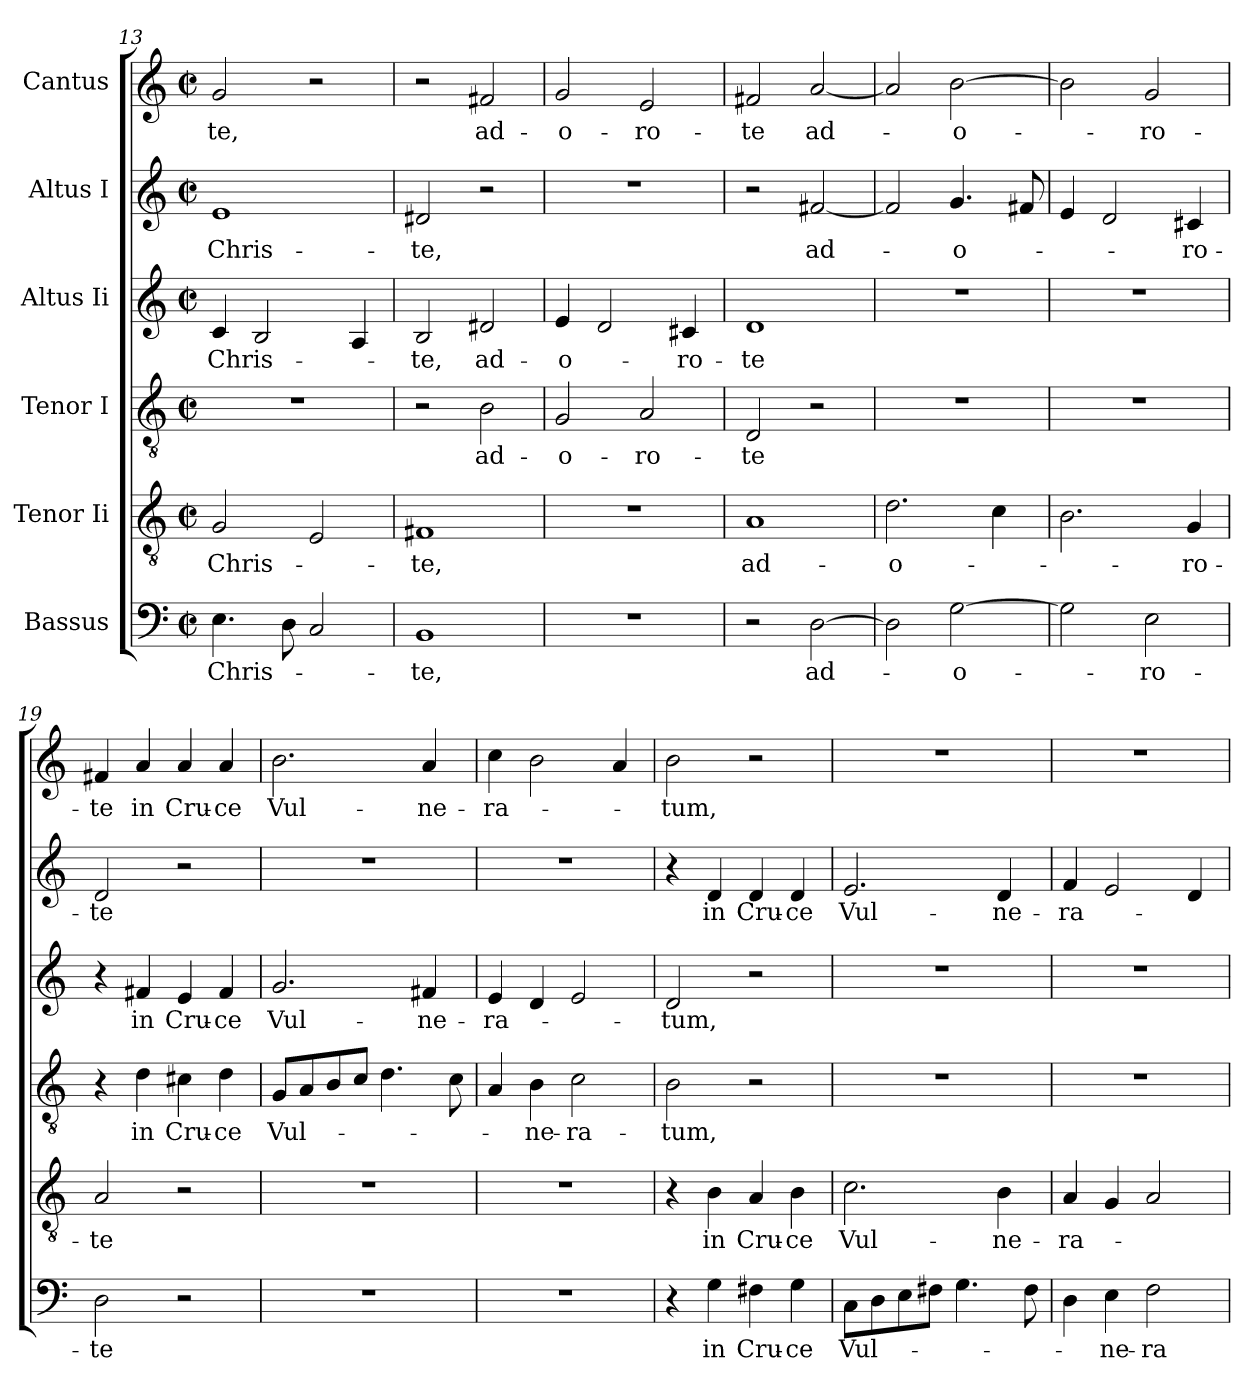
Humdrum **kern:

**kern	**text	**kern	**text	**kern	**text	**kern	**text	**kern	**text	**kern	**text
*part6	*part6	*part5	*part5	*part4	*part4	*part3	*part3	*part2	*part2	*part1	*part1
*staff6	*staff6	*staff5	*staff5	*staff4	*staff4	*staff3	*staff3	*staff2	*staff2	*staff1	*staff1
*I"Bassus	*	*I"Tenor Ii	*	*I"Tenor I	*	*I"Altus Ii	*	*I"Altus I	*	*I"Cantus	*
*clefF4	*	*clefGv2	*	*clefGv2	*	*clefG2	*	*clefG2	*	*clefG2	*
*M2/2	*	*M2/2	*	*M2/2	*	*M2/2	*	*M2/2	*	*M2/2	*
*met(c|)	*	*met(c|)	*	*met(c|)	*	*met(c|)	*	*met(c|)	*	*met(c|)	*
=13	=13	=13	=13	=13	=13	=13	=13	=13	=13	=13	=13
!	!LO:LY:b:cj	!	!LO:LY:b:cj	!	!	!	!LO:LY:b:cj	!	!LO:LY:b:cj	!	!LO:LY:b:cj
4.E\	Chris-	2G/	Chris-	1r	.	4c/	Chris-	1e	Chris-	2g/	-te,
.	.	.	.	.	.	2B/	.	.	.	.	.
8D\	.	.	.	.	.	.	.	.	.	.	.
2C/	.	2E/	.	.	.	.	.	.	.	2r	.
.	.	.	.	.	.	4A/	.	.	.	.	.
=14	=14	=14	=14	=14	=14	=14	=14	=14	=14	=14	=14
!	!LO:LY:b:cj	!	!LO:LY:b:cj	!	!	!	!LO:LY:b:cj	!	!LO:LY:b:cj	!	!
1BB	-te,	1F#X	-te,	2r	.	2B/	-te,	2d#X/	-te,	2r	.
!	!	!	!	!	!LO:LY:b:cj	!	!LO:LY:b:cj	!	!	!	!LO:LY:b:cj
.	.	.	.	2B\	ad-	2d#X/	ad-	2r	.	2f#X/	ad-
=15	=15	=15	=15	=15	=15	=15	=15	=15	=15	=15	=15
!	!	!	!	!	!LO:LY:b:cj	!	!LO:LY:b:cj	!	!	!	!LO:LY:b:cj
1r	.	1r	.	2G/	-o-	4e/	-o-	1r	.	2g/	-o-
.	.	.	.	.	.	2d/	.	.	.	.	.
!	!	!	!	!	!LO:LY:b:cj	!	!	!	!	!	!LO:LY:b:cj
.	.	.	.	2A/	-ro-	.	.	.	.	2e/	-ro-
!	!	!	!	!	!	!	!LO:LY:b:cj	!	!	!	!
.	.	.	.	.	.	4c#X/	-ro-	.	.	.	.
=16	=16	=16	=16	=16	=16	=16	=16	=16	=16	=16	=16
!	!	!	!LO:LY:b:cj	!	!LO:LY:b:cj	!	!LO:LY:b:cj	!	!	!	!LO:LY:b:cj
2r	.	1A	ad-	2D/	-te	1d	-te	2r	.	2f#X/	-te
!	!LO:LY:b:cj	!	!	!	!	!	!	!	!LO:LY:b:cj	!	!LO:LY:b:cj
[>2D\	ad-	.	.	2r	.	.	.	[<2f#X/	ad-	[<2a/	ad-
=17	=17	=17	=17	=17	=17	=17	=17	=17	=17	=17	=17
!	!	!	!LO:LY:b:cj	!	!	!	!	!	!	!	!
2D\]	.	2.d\	-o-	1r	.	1r	.	2f#/]	.	2a/]	.
!	!LO:LY:b:cj	!	!	!	!	!	!	!	!LO:LY:b:cj	!	!LO:LY:b:cj
[>2G\	-o-	.	.	.	.	.	.	4.g/	-o-	[>2b\	-o-
.	.	4c\	.	.	.	.	.	.	.	.	.
.	.	.	.	.	.	.	.	8f#X/	.	.	.
=18	=18	=18	=18	=18	=18	=18	=18	=18	=18	=18	=18
2G\]	.	2.B\	.	1r	.	1r	.	4e/	.	2b\]	.
.	.	.	.	.	.	.	.	2d/	.	.	.
!	!LO:LY:b:cj	!	!	!	!	!	!	!	!	!	!LO:LY:b:cj
2E\	-ro-	.	.	.	.	.	.	.	.	2g/	-ro-
!	!	!	!LO:LY:b:cj	!	!	!	!	!	!LO:LY:b:cj	!	!
.	.	4G/	-ro-	.	.	.	.	4c#X/	-ro-	.	.
=19	=19	=19	=19	=19	=19	=19	=19	=19	=19	=19	=19
!	!LO:LY:b:cj	!	!LO:LY:b:cj	!	!	!	!	!	!LO:LY:b:cj	!	!LO:LY:b:cj
2D\	-te	2A/	-te	4r	.	4r	.	2d/	-te	4f#X/	-te
!	!	!	!	!	!LO:LY:b:cj	!	!LO:LY:b:cj	!	!	!	!LO:LY:b:cj
.	.	.	.	4d\	in	4f#X/	in	.	.	4a/	in
!	!	!	!	!	!LO:LY:b:cj	!	!LO:LY:b:cj	!	!	!	!LO:LY:b:cj
2r	.	2r	.	4c#X\	Cru-	4e/	Cru-	2r	.	4a/	Cru-
!	!	!	!	!	!LO:LY:b:rj	!	!LO:LY:b:rj	!	!	!	!LO:LY:b:rj
.	.	.	.	4d\	-ce	4f#/	-ce	.	.	4a/	-ce
!!LO:PB:g=z
=20	=20	=20	=20	=20	=20	=20	=20	=20	=20	=20	=20
!	!	!	!	!	!LO:LY:b:cj	!	!LO:LY:b:cj	!	!	!	!LO:LY:b:cj
1r	.	1r	.	8G/L	Vul-	2.g/	Vul-	1r	.	2.b\	Vul-
.	.	.	.	8A/	.	.	.	.	.	.	.
.	.	.	.	8B/	.	.	.	.	.	.	.
.	.	.	.	8c/J	.	.	.	.	.	.	.
.	.	.	.	4.d\	.	.	.	.	.	.	.
!	!	!	!	!	!	!	!LO:LY:b:cj	!	!	!	!LO:LY:b:cj
.	.	.	.	.	.	4f#X/	-ne-	.	.	4a/	-ne-
.	.	.	.	8c\	.	.	.	.	.	.	.
=21	=21	=21	=21	=21	=21	=21	=21	=21	=21	=21	=21
!	!	!	!	!	!	!	!LO:LY:b:cj	!	!	!	!LO:LY:b:cj
1r	.	1r	.	4A/	.	4e/	-ra-	1r	.	4cc\	-ra-
!	!	!	!	!	!LO:LY:b	!	!	!	!	!	!
.	.	.	.	4B\	-ne-	4d/	.	.	.	2b\	.
!	!	!	!	!	!LO:LY:b:rj	!	!	!	!	!	!
.	.	.	.	2c\	-ra-	2e/	.	.	.	.	.
.	.	.	.	.	.	.	.	.	.	4a/	.
=22	=22	=22	=22	=22	=22	=22	=22	=22	=22	=22	=22
!	!	!	!	!	!LO:LY:b:cj	!	!LO:LY:b:cj	!	!	!	!LO:LY:b:cj
4r	.	4r	.	2B\	-tum,	2d/	-tum,	4r	.	2b\	-tum,
!	!LO:LY:b:rj	!	!LO:LY:b:cj	!	!	!	!	!	!LO:LY:b:cj	!	!
4G\	in	4B\	in	.	.	.	.	4d/	in	.	.
!	!LO:LY:b:cj	!	!LO:LY:b:cj	!	!	!	!	!	!LO:LY:b:cj	!	!
4F#X\	Cru-	4A/	Cru-	2r	.	2r	.	4d/	Cru-	2r	.
!	!LO:LY:b:rj	!	!LO:LY:b:rj	!	!	!	!	!	!LO:LY:b:rj	!	!
4G\	-ce	4B\	-ce	.	.	.	.	4d/	-ce	.	.
=23	=23	=23	=23	=23	=23	=23	=23	=23	=23	=23	=23
!	!LO:LY:b:cj	!	!LO:LY:b:cj	!	!	!	!	!	!LO:LY:b:cj	!	!
8C\L	Vul-	2.c\	Vul-	1r	.	1r	.	2.e/	Vul-	1r	.
8D\	.	.	.	.	.	.	.	.	.	.	.
8E\	.	.	.	.	.	.	.	.	.	.	.
8F#X\J	.	.	.	.	.	.	.	.	.	.	.
4.G\	.	.	.	.	.	.	.	.	.	.	.
!	!	!	!LO:LY:b:cj	!	!	!	!	!	!LO:LY:b:cj	!	!
.	.	4B\	-ne-	.	.	.	.	4d/	-ne-	.	.
8F#\	.	.	.	.	.	.	.	.	.	.	.
=24	=24	=24	=24	=24	=24	=24	=24	=24	=24	=24	=24
!	!	!	!LO:LY:b:cj	!	!	!	!	!	!LO:LY:b:cj	!	!
4D\	.	4A/	-ra-	1r	.	1r	.	4f/	-ra-	1r	.
!	!LO:LY:b:cj	!	!	!	!	!	!	!	!	!	!
4E\	-ne-	4G/	.	.	.	.	.	2e/	.	.	.
!	!LO:LY:b:rj	!	!	!	!	!	!	!	!	!	!
2F\	-ra-	2A/	.	.	.	.	.	.	.	.	.
.	.	.	.	.	.	.	.	4d/	.	.	.
=	=	=	=	=	=	=	=	=	=	=	=
*-	*-	*-	*-	*-	*-	*-	*-	*-	*-	*-	*-
